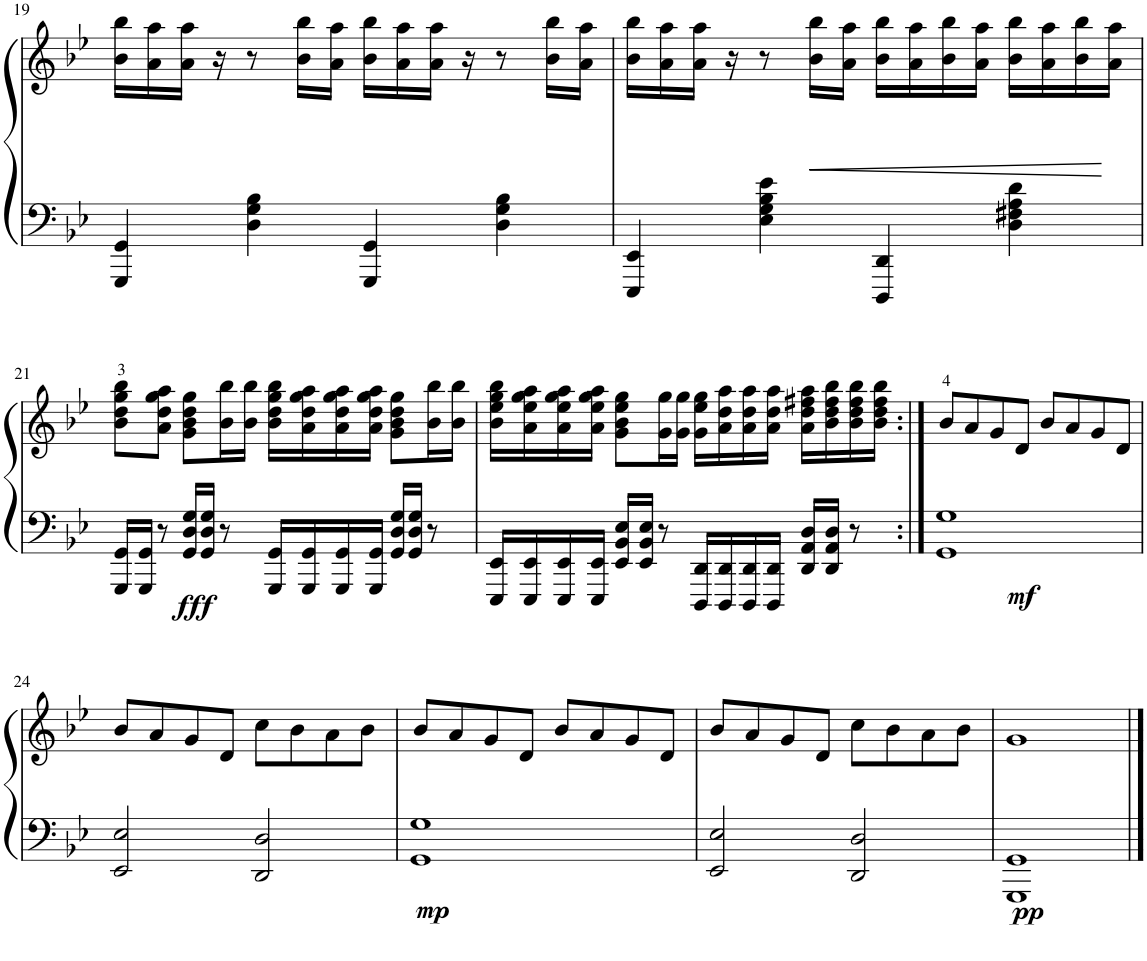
**kern	**kern	**dynam
*part1	*part1	*part1
*staff2	*staff1	*staff1/2
*I"Piano	*	*
*I'Pno	*	*
!!LO:PB:g=z
*clefF4	*clefG2	*
*k[b-e-]	*k[b-e-]	*
*M4/4	*M4/4	*
=19	=19	=19
4GGG/ 4GG/	16b-\ 16bb-\LL	.
.	16a\ 16aa\	.
.	16a\ 16aa\JJ	.
.	16r	.
4D\ 4G\ 4B-\	8r	.
.	16b-\ 16bb-\LL	.
.	16a\ 16aa\JJ	.
4GGG/ 4GG/	16b-\ 16bb-\LL	.
.	16a\ 16aa\	.
.	16a\ 16aa\JJ	.
.	16r	.
4D\ 4G\ 4B-\	8r	.
.	16b-\ 16bb-\LL	.
.	16a\ 16aa\JJ	.
=20	=20	=20
4EEE-/ 4EE-/	16b-\ 16bb-\LL	.
.	16a\ 16aa\	.
.	16a\ 16aa\JJ	.
.	16r	.
4E-\ 4G\ 4B-\ 4e-\	8r	.
!	!	!LO:HP:b
.	16b-\ 16bb-\LL	<
.	16a\ 16aa\JJ	.
4DDD/ 4DD/	16b-\ 16bb-\LL	.
.	16a\ 16aa\	.
.	16b-\ 16bb-\	.
.	16a\ 16aa\JJ	.
4D\ 4F#X\ 4A\ 4d\	16b-\ 16bb-\LL	.
.	16a\ 16aa\	.
.	16b-\ 16bb-\	.
.	16a\ 16aa\JJ	.
.	.	[
!!LO:LB:g=z
=21	=21	=21
!	!	!LO:DY:b=2
16GGG/ 16GG/LL	8b-\ 8dd\ 8gg\ 8bb-\L	fff
16GGG/ 16GG/JJ	.	.
8r	8a\ 8dd\ 8gg\ 8aa\J	.
16GG/ 16D/ 16G/LL	8g\ 8b-\ 8dd\ 8gg\L	.
16GG/ 16D/ 16G/JJ	.	.
8r	16b-\ 16bb-\L	.
.	16b-\ 16bb-\JJ	.
16GGG/ 16GG/LL	16b-\ 16dd\ 16gg\ 16bb-\LL	.
16GGG/ 16GG/	16a\ 16dd\ 16gg\ 16aa\	.
16GGG/ 16GG/	16a\ 16dd\ 16gg\ 16aa\	.
16GGG/ 16GG/JJ	16a\ 16dd\ 16gg\ 16aa\JJ	.
16GG/ 16D/ 16G/LL	8g\ 8b-\ 8dd\ 8gg\L	.
16GG/ 16D/ 16G/JJ	.	.
8r	16b-\ 16bb-\L	.
.	16b-\ 16bb-\JJ	.
=22	=22	=22
16EEE-/ 16EE-/LL	16b-\ 16ee-\ 16gg\ 16bb-\LL	.
16EEE-/ 16EE-/	16a\ 16ee-\ 16gg\ 16aa\	.
16EEE-/ 16EE-/	16a\ 16ee-\ 16gg\ 16aa\	.
16EEE-/ 16EE-/JJ	16a\ 16ee-\ 16gg\ 16aa\JJ	.
16EE-/ 16BB-/ 16E-/LL	8g\ 8b-\ 8ee-\ 8gg\L	.
16EE-/ 16BB-/ 16E-/JJ	.	.
8r	16g\ 16gg\L	.
.	16g\ 16gg\JJ	.
16DDD/ 16DD/LL	16g\ 16ee-\ 16gg\LL	.
16DDD/ 16DD/	16a\ 16dd\ 16aa\	.
16DDD/ 16DD/	16a\ 16dd\ 16aa\	.
16DDD/ 16DD/JJ	16a\ 16dd\ 16aa\JJ	.
16DD/ 16AA/ 16D/LL	16a\ 16dd\ 16ff#X\ 16aa\LL	.
16DD/ 16AA/ 16D/JJ	16b-\ 16dd\ 16ff#\ 16bb-\	.
8r	16b-\ 16dd\ 16ff#\ 16bb-\	.
.	16b-\ 16dd\ 16ff#\ 16bb-\JJ	.
=23:|!	=23:|!	=23:|!
!	!	!LO:DY:b=2
1GG 1G	8b-/L	mf
.	8a/	.
.	8g/	.
.	8d/J	.
.	8b-/L	.
.	8a/	.
.	8g/	.
.	8d/J	.
!!LO:LB:g=z
=24	=24	=24
2EE-/ 2E-/	8b-/L	.
.	8a/	.
.	8g/	.
.	8d/J	.
2DD/ 2D/	8cc\L	.
.	8b-\	.
.	8a\	.
.	8b-\J	.
=25	=25	=25
!	!	!LO:DY:b=2
1GG 1G	8b-/L	mp
.	8a/	.
.	8g/	.
.	8d/J	.
.	8b-/L	.
.	8a/	.
.	8g/	.
.	8d/J	.
=26	=26	=26
2EE-/ 2E-/	8b-/L	.
.	8a/	.
.	8g/	.
.	8d/J	.
2DD/ 2D/	8cc\L	.
.	8b-\	.
.	8a\	.
.	8b-\J	.
=27	=27	=27
!	!	!LO:DY:b=2
1GGG 1GG	1g	pp
==	==	==
*-	*-	*-
